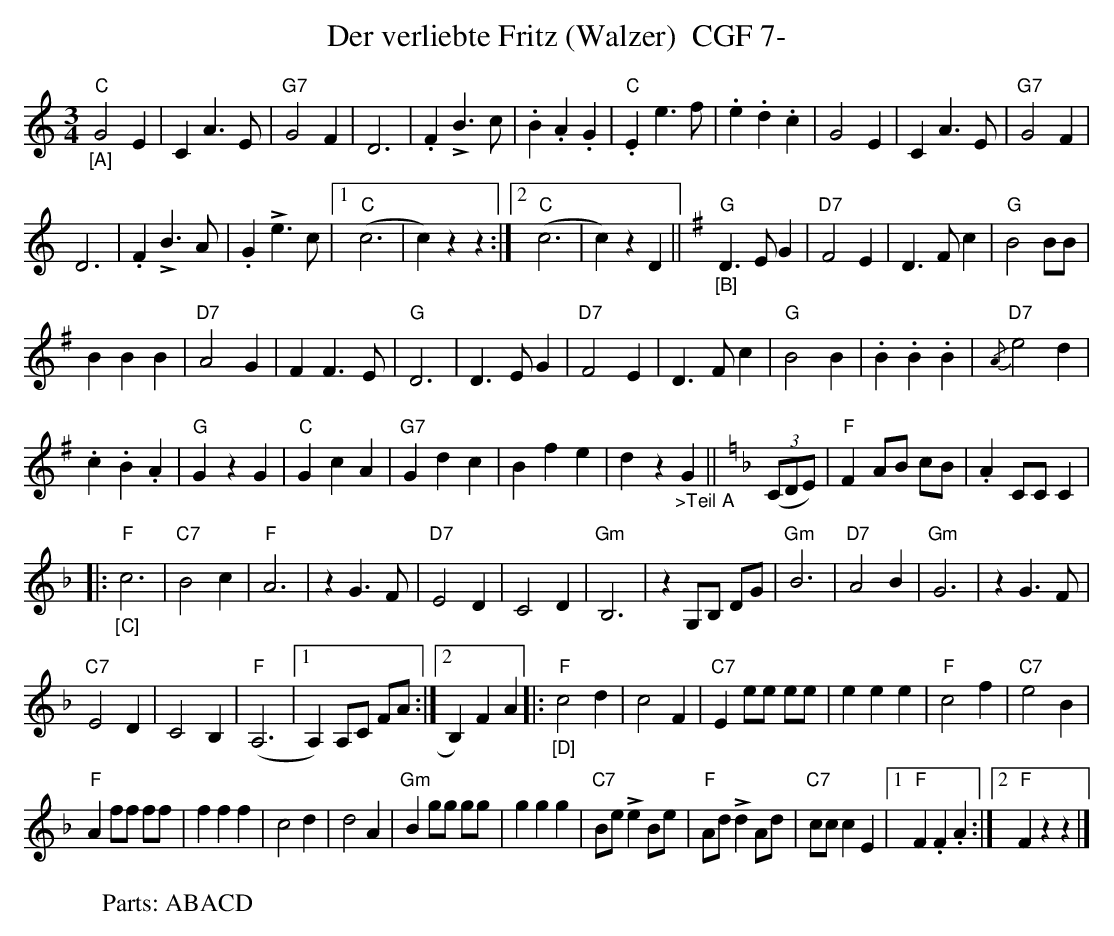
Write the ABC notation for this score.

X:1
T:Der verliebte Fritz (Walzer)  CGF 7-
M:3/4
L:1/4
K:C%%MIDI gchordon
"C""_[A]"G2E | CA>E | "G7"G2F | D3 | .F !>!B>c | .B.A.G | "C".Ee>f | .e.d.c | G2E | CA>E | "G7"G2F |
D3 | .F!>!B>A | .G!>!e>c |1 "C"(c3 | c)zz :|2 "C"(c3 | c)zD || [K:G] "_[B]""G"D>EG | "D7"F2E | D>Fc | "G"B2B/2B/2 |
BBB | "D7"A2G | FF>E | "G"D3 | D>EG | "D7"F2E | D>Fc | "G"B2B | .B.B.B | {/A}"D7"e2d |
.c.B.A | "G"GzG | "C"GcA | "G7"Gdc | Bfe | dz"_>Teil A"G || [K:F] ((3C/2D/2E/2) | "F"F A/2B/2 c/2B/2 | .AC/2C/2C |
|:"F""_[C]"c3 | "C7"B2c | "F"A3 | zG>F | "D7"E2D | C2D | "Gm"B,3 | z G,/2B,/2 D/2G/2 | "Gm"B3 | "D7"A2B | "Gm"G3 | zG>F |
"C7"E2D | C2B, | ("F"A,3 |1 A,) A,/2C/2 F/2A/2 :|2 B,)FA |: "_[D]""F"c2d | c2F | "C7"E e/2e/2 e/2e/2 | eee | "F"c2f | "C7"e2B |
"F"A f/2f/2 f/2f/2 | fff | c2d | d2A | "Gm"B g/2g/2 g/2g/2 | ggg | "C7"B/2e/2 !>!e B/2e/2 | "F"A/2d/2!>!d A/2d/2 | "C7"c/2c/2cE |1 "F"F.F.A :|2 "F"Fzz |]
W: Parts: ABACD
